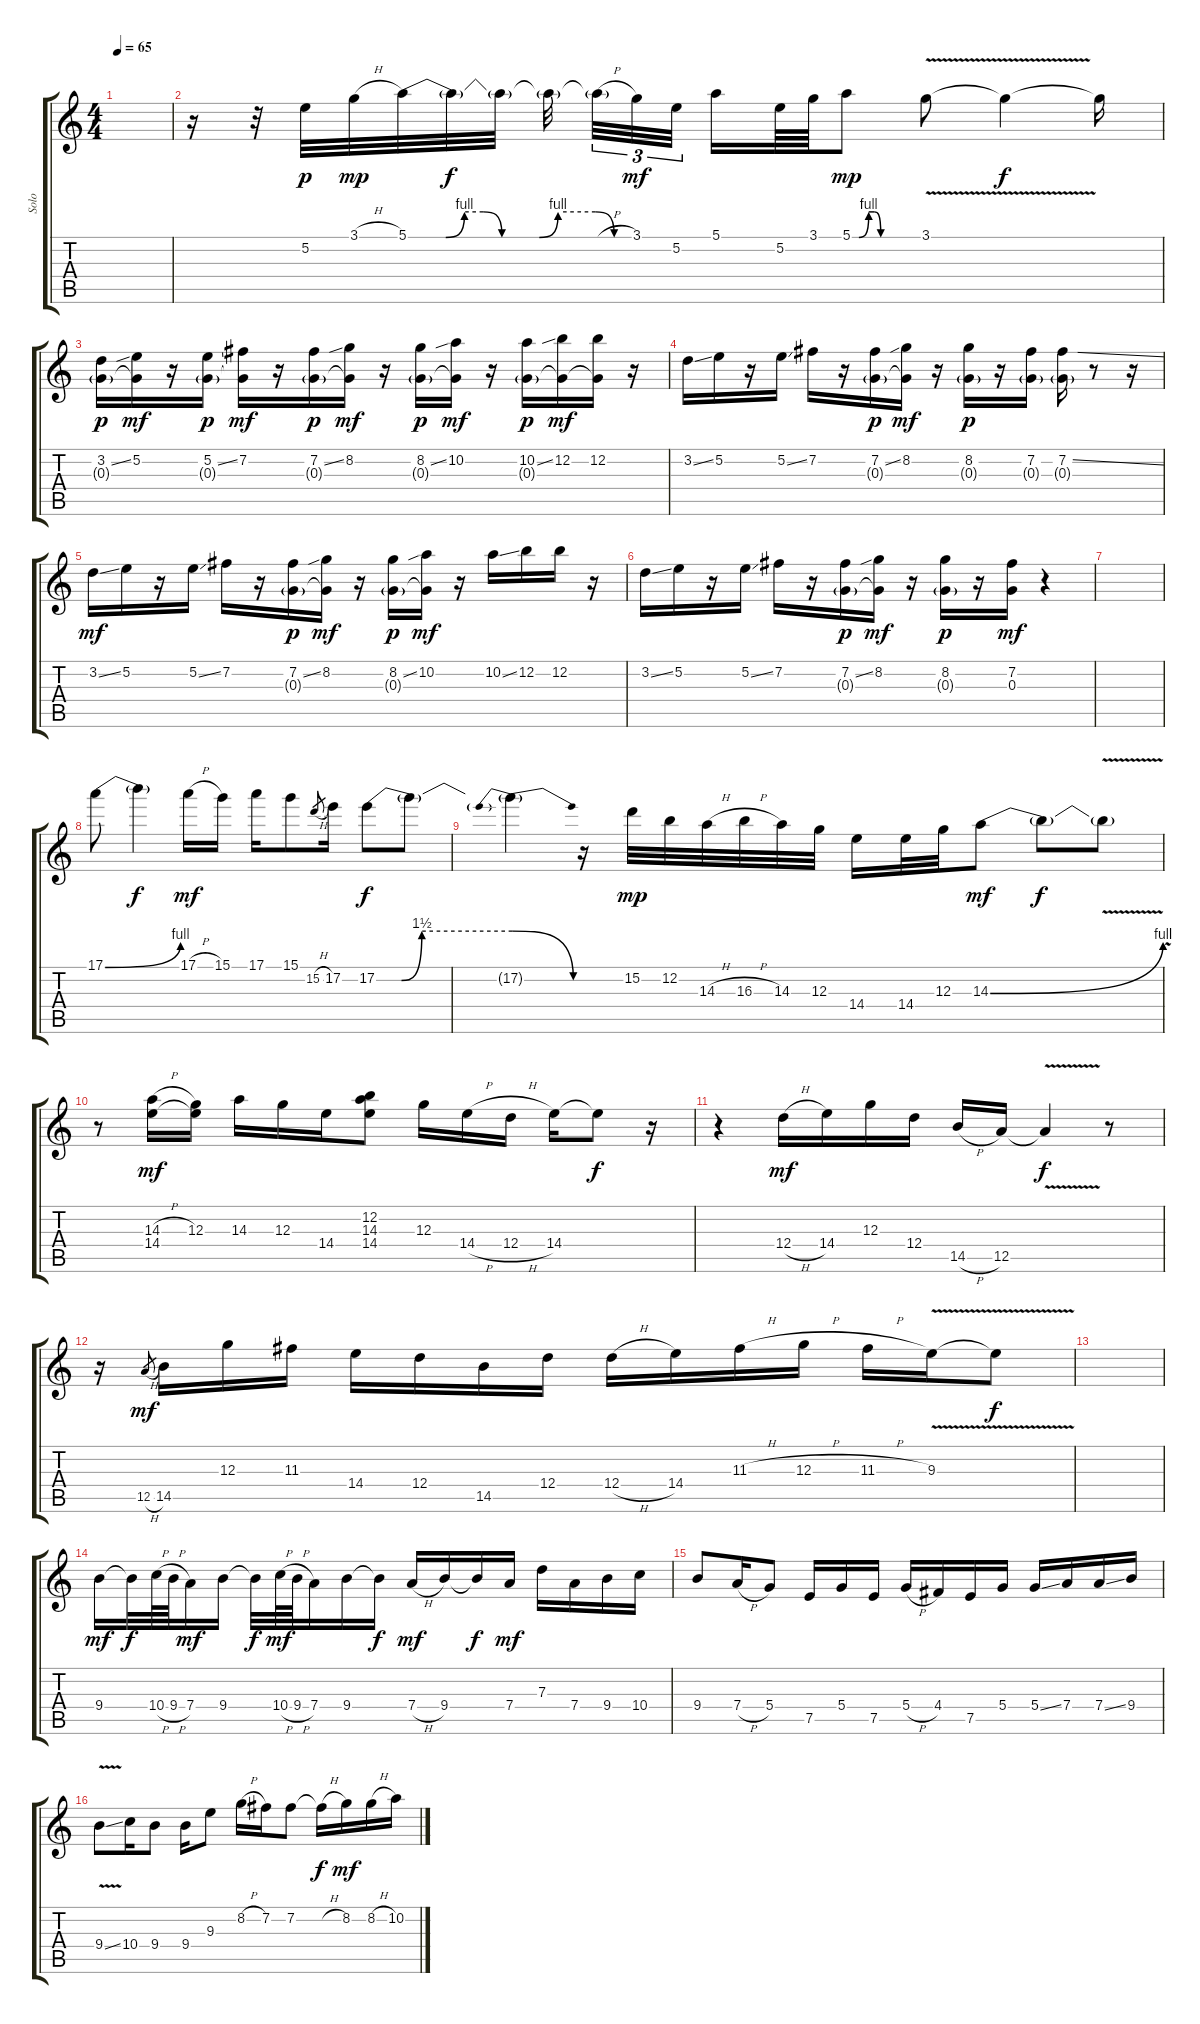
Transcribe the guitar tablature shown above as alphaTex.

\track ("Solo" "Solo") {instrument overdrivenguitar}
\staff {score tabs}
\tuning (E4 B3 G3 D3 A2 E2) {hide}
\ts (4 4)
\tempo 65
\clef g2
\ks c
|
r.16 r.32 5.2.32{dy p} 3.1{h}.32{dy mp} 5.1{be (custom 0 0 10 0 15 4 20 4 25 0 35 0 40 4 50 4 55 0 60 0)}.32 5.1{t}.32{dy f} 5.1{t}.32 5.1{t}.32{beam splitsecondary} 5.1{h t}.32{tu (3 2)} 3.1.32{tu (3 2) dy mf} 5.2.32{tu (3 2) beam splitsecondary} 5.1.16 5.2.64 3.1.64 5.1{be (custom 0 0 6 0 15 4 20 4 26 0 31 0 39 0 60 0)}.8{dy mp} 3.1{v}.8 3.1{t}.4{dy f} 3.1{t}.16 |
(3.2{ss} 0.3{g}).16{dy p} (5.2 0.3{t}).16{dy mf} r.16 (5.2{ss} 0.3{g}).16{dy p} (7.2 0.3{t}).16{dy mf} r.16 (7.2{ss} 0.3{g}).16{dy p} (8.2 0.3{t}).16{dy mf} r.16 (8.2{ss} 0.3{g}).16{dy p} (10.2 0.3{t}).16{dy mf} r.16 (10.2{ss} 0.3{g}).16{dy p} (12.2 0.3{t}).16{dy mf} (12.2 0.3{t}).16 r.16 |
3.2{ss}.16 5.2.16 r.16 5.2{ss}.16 7.2.16 r.16 (7.2{ss} 0.3{g}).16{dy p} (8.2 0.3{t}).16{dy mf} r.16 (8.2 0.3{g}).16{dy p} r.16 (7.2 0.3{g}).16 (7.2{ss} 0.3{g}).16 r.8 r.16 |
3.2{ss}.16{dy mf} 5.2.16 r.16 5.2{ss}.16 7.2.16 r.16 (7.2{ss} 0.3{g}).16{dy p} (8.2 0.3{t}).16{dy mf} r.16 (8.2{ss} 0.3{g}).16{dy p} (10.2 0.3{t}).16{dy mf} r.16 10.2{ss}.16 12.2.16 12.2.16 r.16 |
3.2{ss}.16 5.2.16 r.16 5.2{ss}.16 7.2.16 r.16 (7.2{ss} 0.3{g}).16{dy p} (8.2 0.3{t}).16{dy mf} r.16 (8.2 0.3{g}).16{dy p} r.16 (7.2 0.3).16{dy mf} r.4 |
|
17.1{be (bend 0 0 60 4)}.8 17.1{t}.4{dy f} 17.1{h}.16{dy mf} 15.1.16 17.1.16 15.1.8 15.2{h}.8{gr} 17.2.16 17.2{be (custom 0 0 11 0 20 6 60 6)}.8{dy f} 17.2{t}.8 |
17.2{be (prebendrelease 0 6 60 0) t}.4 r.16 15.2.32{dy mp} 12.2.32 14.3{h}.32 16.3{h}.32 14.3.32 12.3.32 14.4.16 14.4.32 12.3.32 14.3{be (bend 0 0 60 4)}.8{dy mf} 14.3{t}.8{dy f} 14.3{v t}.8 |
r.8 (14.3{h} 14.4).16{dy mf} (12.3 14.4{t}).16 14.3.16 12.3.16 14.4.16 (12.2 14.3 14.4).8 12.3.16 14.4{h}.16 12.4{h}.16 14.4.16 14.4{t}.8{dy f} r.16 |
r.4 12.4{h}.16{dy mf} 14.4.16 12.3.16 12.4.16 14.5{h}.16 12.5.16 12.5{v t}.4{dy f} r.8 |
r.16 12.5{h}.8{gr dy mf} 14.5.16 12.3.16 11.3.16 14.4.16 12.4.16 14.5.16 12.4.16 12.4{h}.16 14.4.16 11.3{h}.16 12.3{h}.16 11.3{h}.16 9.3{v}.16 9.3{t}.8{dy f} |
|
9.4.16{dy mf} 9.4{t}.32{dy f} 10.4{h}.64 9.4{h}.64 7.4.16{dy mf} 9.4.16 9.4{t}.32{dy f} 10.4{h}.64{dy mf} 9.4{h}.64 7.4.16 9.4.16 9.4{t}.16{dy f} 7.4{h}.16{dy mf} 9.4.16 9.4{t}.16{dy f} 7.4.16{dy mf} 7.3.16 7.4.16 9.4.16 10.4.16 |
9.4.8 7.4{h}.16 5.4.8 7.5.16 5.4.16 7.5.16 5.4{h}.16 4.4.16 7.5.16 5.4.16 5.4{ss}.16 7.4.16 7.4{ss}.16 9.4.16 |
9.4{v ss}.8 10.4.16 9.4.8 9.4.16 9.3.8 8.2{h}.16 7.2.16 7.2.8 7.2{h t}.16{dy f} 8.2.16{dy mf} 8.2{h}.16 10.2{h}.16
